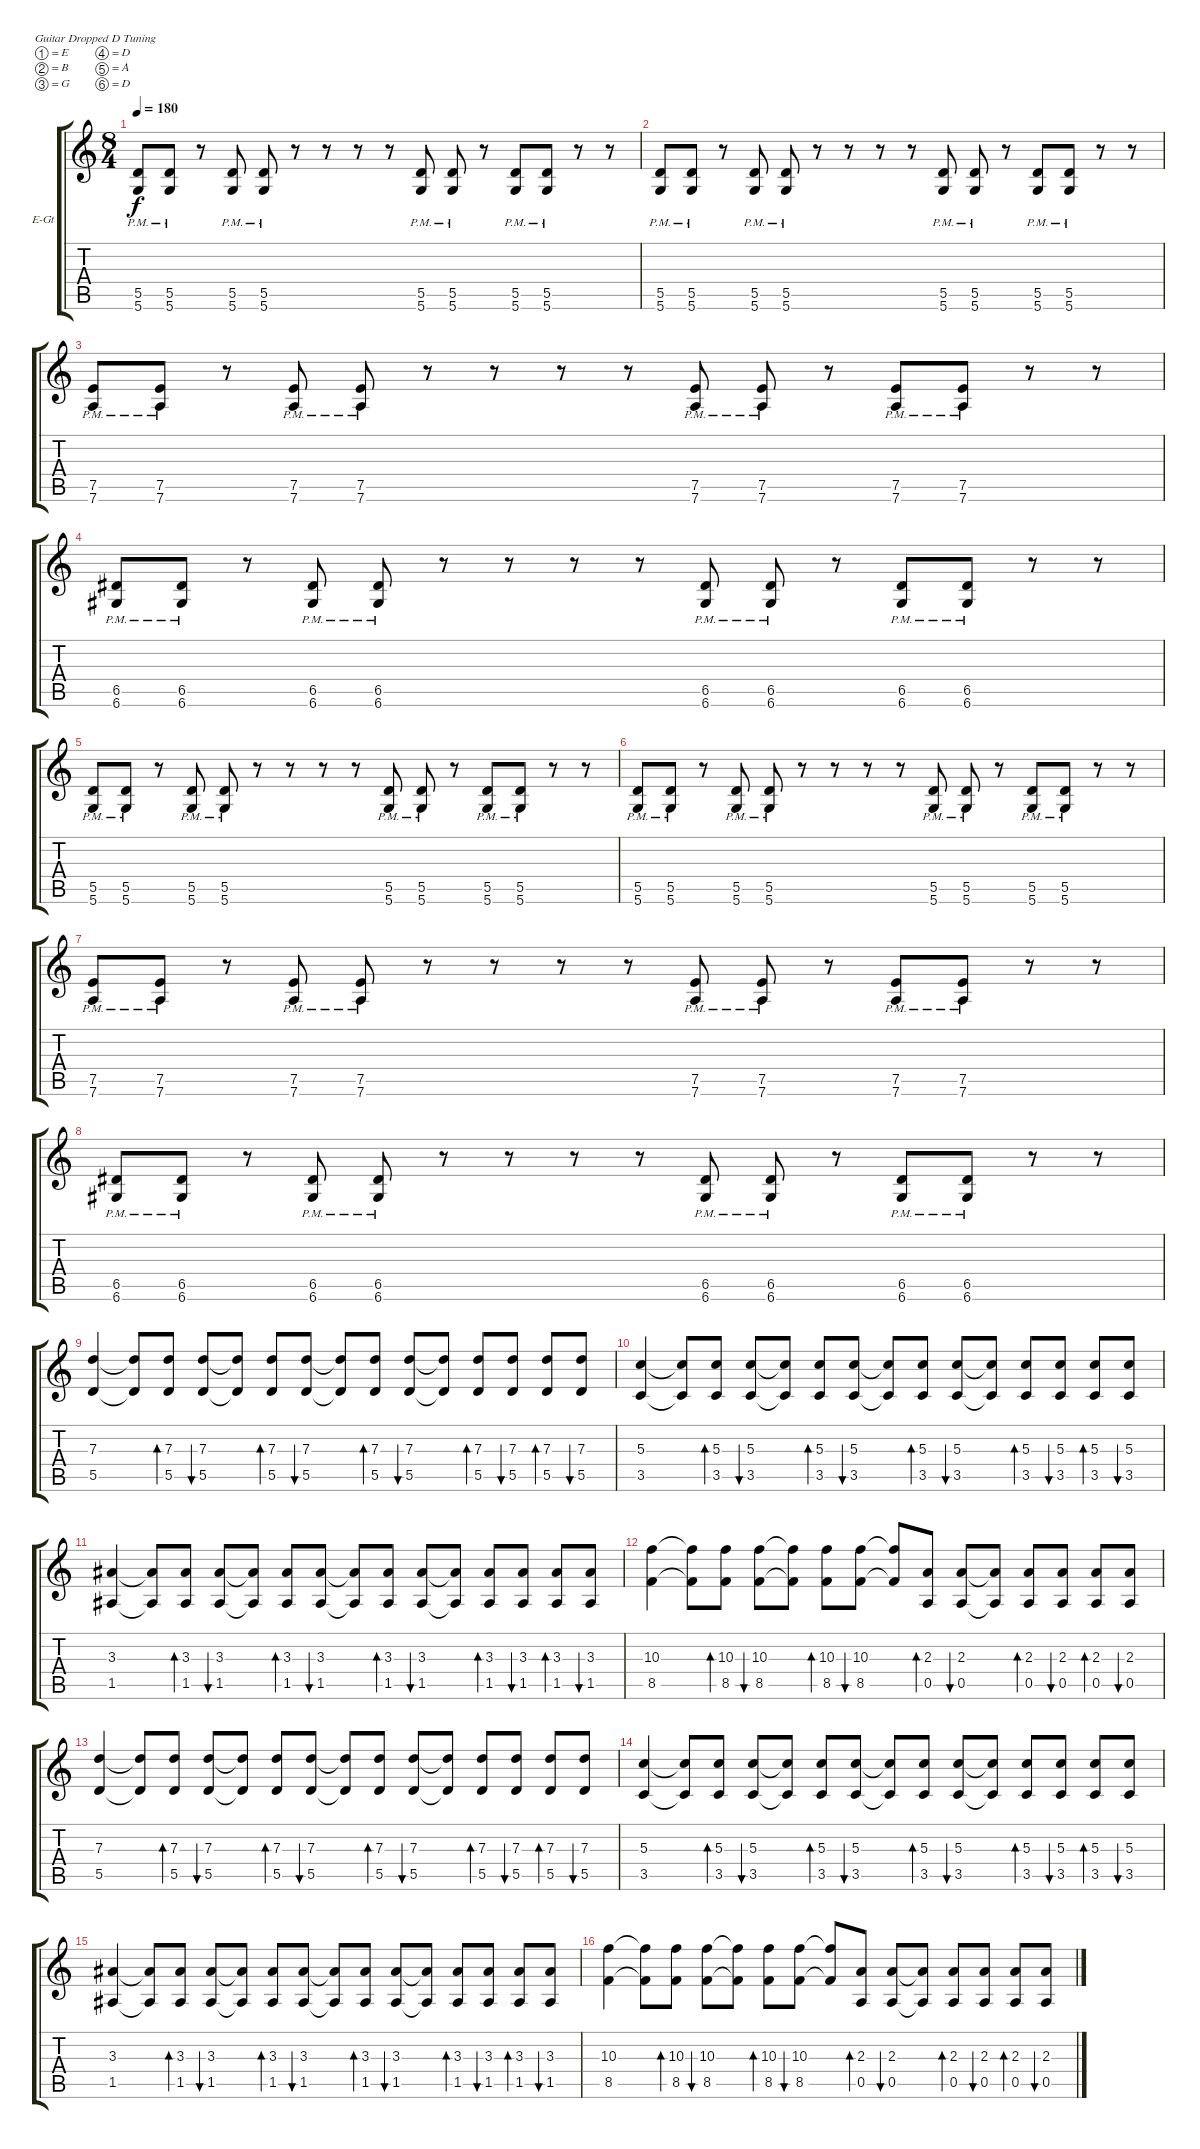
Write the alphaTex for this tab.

\defaultSystemsLayout 4
\bracketExtendMode groupsimilarinstruments
\firstSystemTrackNameOrientation horizontal
\otherSystemsTrackNameOrientation horizontal
\track ("Electric Guitar" "E-Gt") {instrument distortionguitar}
\staff {score tabs}
\tuning (E4 B3 G3 D3 A2 D2)
\ts (8 4)
\tempo 180
\clef g2
\ks c
(5.6{pm} 5.5{pm}).8{dy f} (5.5{pm} 5.6).8 r.8 (5.6{pm} 5.5{pm}).8 (5.6{pm} 5.5{pm}).8 r.8 r.8 r.8 r.8 (5.6{pm} 5.5{pm}).8 (5.5{pm} 5.6{pm}).8 r.8 (5.6{pm} 5.5{pm}).8 (5.5{pm} 5.6).8 r.8 r.8 |
(5.6{pm} 5.5{pm}).8 (5.5{pm} 5.6).8 r.8 (5.6{pm} 5.5{pm}).8 (5.6{pm} 5.5{pm}).8 r.8 r.8 r.8 r.8 (5.6{pm} 5.5{pm}).8 (5.5{pm} 5.6{pm}).8 r.8 (5.6{pm} 5.5{pm}).8 (5.5{pm} 5.6).8 r.8 r.8 |
(7.6{pm} 7.5{pm}).8 (7.5{pm} 7.6).8 r.8 (7.6{pm} 7.5{pm}).8 (7.5{pm} 7.6).8 r.8 r.8 r.8 r.8 (7.6{pm} 7.5{pm}).8 (7.5{pm} 7.6).8 r.8 (7.6{pm} 7.5{pm}).8 (7.5{pm} 7.6).8 r.8 r.8 |
(6.6{pm} 6.5{pm}).8 (6.5{pm} 6.6).8 r.8 (6.6{pm} 6.5{pm}).8 (6.6{pm} 6.5{pm}).8 r.8 r.8 r.8 r.8 (6.6{pm} 6.5{pm}).8 (6.5{pm} 6.6).8 r.8 (6.6{pm} 6.5{pm}).8 (6.6{pm} 6.5{pm}).8 r.8 r.8 |
(5.6{pm} 5.5{pm}).8 (5.5{pm} 5.6).8 r.8 (5.6{pm} 5.5{pm}).8 (5.6{pm} 5.5{pm}).8 r.8 r.8 r.8 r.8 (5.6{pm} 5.5{pm}).8 (5.5{pm} 5.6{pm}).8 r.8 (5.6{pm} 5.5{pm}).8 (5.5{pm} 5.6).8 r.8 r.8 |
(5.6{pm} 5.5{pm}).8 (5.5{pm} 5.6).8 r.8 (5.6{pm} 5.5{pm}).8 (5.6{pm} 5.5{pm}).8 r.8 r.8 r.8 r.8 (5.6{pm} 5.5{pm}).8 (5.5{pm} 5.6{pm}).8 r.8 (5.6{pm} 5.5{pm}).8 (5.5{pm} 5.6).8 r.8 r.8 |
(7.6{pm} 7.5{pm}).8 (7.5{pm} 7.6).8 r.8 (7.6{pm} 7.5{pm}).8 (7.5{pm} 7.6).8 r.8 r.8 r.8 r.8 (7.6{pm} 7.5{pm}).8 (7.5{pm} 7.6).8 r.8 (7.6{pm} 7.5{pm}).8 (7.5{pm} 7.6).8 r.8 r.8 |
(6.6{pm} 6.5{pm}).8 (6.5{pm} 6.6).8 r.8 (6.6{pm} 6.5{pm}).8 (6.6{pm} 6.5{pm}).8 r.8 r.8 r.8 r.8 (6.6{pm} 6.5{pm}).8 (6.5{pm} 6.6{pm}).8 r.8 (6.6{pm} 6.5{pm}).8 (6.5{pm} 6.6).8 r.8 r.8 |
(5.5 7.3).4 (5.5{t} 7.3{t}).8 (5.5 7.3).8{bd 120} (5.5 7.3).8{bu 120} (7.3{t} 5.5{t}).8 (5.5 7.3).8{bd 120} (5.5 7.3).8{bu 120} (7.3{t} 5.5{t}).8 (5.5 7.3).8{bd 120} (5.5 7.3).8{bu 120} (7.3{t} 5.5{t}).8 (7.3 5.5).8{bd 120} (5.5 7.3).8{bu 120} (7.3 5.5).8{bd 120} (5.5 7.3).8{bu 120} |
(3.5 5.3).4 (3.5{t} 5.3{t}).8 (3.5 5.3).8{bd 120} (3.5 5.3).8{bu 120} (5.3{t} 3.5{t}).8 (3.5 5.3).8{bd 120} (3.5 5.3).8{bu 120} (5.3{t} 3.5{t}).8 (3.5 5.3).8{bd 120} (3.5 5.3).8{bu 120} (5.3{t} 3.5{t}).8 (5.3 3.5).8{bd 120} (3.5 5.3).8{bu 120} (5.3 3.5).8{bd 120} (3.5 5.3).8{bu 120} |
(1.5 3.3).4 (1.5{t} 3.3{t}).8 (1.5 3.3).8{bd 120} (1.5 3.3).8{bu 120} (3.3{t} 1.5{t}).8 (1.5 3.3).8{bd 120} (1.5 3.3).8{bu 120} (3.3{t} 1.5{t}).8 (1.5 3.3).8{bd 120} (1.5 3.3).8{bu 120} (3.3{t} 1.5{t}).8 (3.3 1.5).8{bd 120} (1.5 3.3).8{bu 120} (3.3 1.5).8{bd 120} (1.5 3.3).8{bu 120} |
(8.5 10.3).4 (8.5{t} 10.3{t}).8 (8.5 10.3).8{bd 120} (8.5 10.3).8{bu 120} (10.3{t} 8.5{t}).8 (8.5 10.3).8{bd 120} (8.5 10.3).8{bu 120} (10.3{t} 8.5{t}).8 (0.5 2.3).8{bd 120} (0.5 2.3).8{bu 120} (2.3{t} 0.5{t}).8 (2.3 0.5).8{bd 120} (0.5 2.3).8{bu 120} (2.3 0.5).8{bd 120} (0.5 2.3).8{bu 120} |
(5.5 7.3).4 (5.5{t} 7.3{t}).8 (5.5 7.3).8{bd 120} (5.5 7.3).8{bu 120} (7.3{t} 5.5{t}).8 (5.5 7.3).8{bd 120} (5.5 7.3).8{bu 120} (7.3{t} 5.5{t}).8 (5.5 7.3).8{bd 120} (5.5 7.3).8{bu 120} (7.3{t} 5.5{t}).8 (7.3 5.5).8{bd 120} (5.5 7.3).8{bu 120} (7.3 5.5).8{bd 120} (5.5 7.3).8{bu 120} |
(3.5 5.3).4 (3.5{t} 5.3{t}).8 (3.5 5.3).8{bd 120} (3.5 5.3).8{bu 120} (5.3{t} 3.5{t}).8 (3.5 5.3).8{bd 120} (3.5 5.3).8{bu 120} (5.3{t} 3.5{t}).8 (3.5 5.3).8{bd 120} (3.5 5.3).8{bu 120} (5.3{t} 3.5{t}).8 (5.3 3.5).8{bd 120} (3.5 5.3).8{bu 120} (5.3 3.5).8{bd 120} (3.5 5.3).8{bu 120} |
(1.5 3.3).4 (1.5{t} 3.3{t}).8 (1.5 3.3).8{bd 120} (1.5 3.3).8{bu 120} (3.3{t} 1.5{t}).8 (1.5 3.3).8{bd 120} (1.5 3.3).8{bu 120} (3.3{t} 1.5{t}).8 (1.5 3.3).8{bd 120} (1.5 3.3).8{bu 120} (3.3{t} 1.5{t}).8 (3.3 1.5).8{bd 120} (1.5 3.3).8{bu 120} (3.3 1.5).8{bd 120} (1.5 3.3).8{bu 120} |
(8.5 10.3).4 (8.5{t} 10.3{t}).8 (8.5 10.3).8{bd 120} (8.5 10.3).8{bu 120} (10.3{t} 8.5{t}).8 (8.5 10.3).8{bd 120} (8.5 10.3).8{bu 120} (10.3{t} 8.5{t}).8 (0.5 2.3).8{bd 120} (0.5 2.3).8{bu 120} (2.3{t} 0.5{t}).8 (2.3 0.5).8{bd 120} (0.5 2.3).8{bu 120} (2.3 0.5).8{bd 120} (0.5 2.3).8{bu 120}
